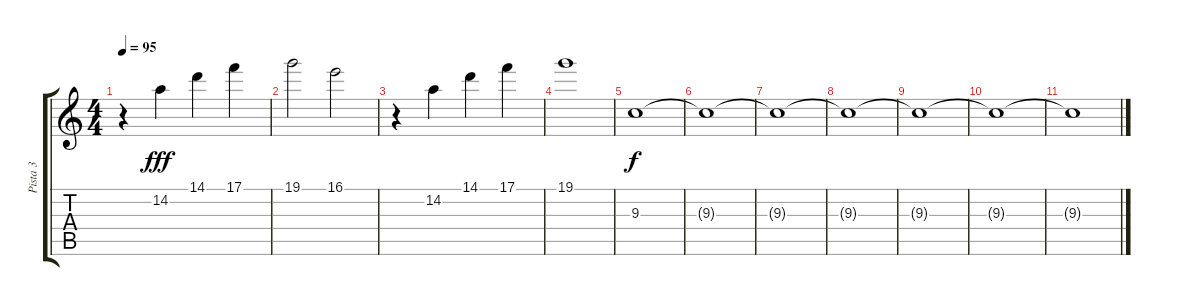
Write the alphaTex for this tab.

\track ("Pista 3" "Pista 3") {instrument overdrivenguitar}
\staff {score tabs}
\tuning (C4 G3 Eb3 Bb2 F2 C2) {hide}
\ts (4 4)
\tempo 95
\clef g2
\ks c
r.4{dy fff} 14.2.4 14.1.4 17.1.4 |
19.1.2 16.1.2 |
r.4{balance 8} 14.2.4 14.1.4 17.1.4 |
19.1.1 |
9.3.1{dy f} |
9.3{t}.1 |
9.3{t}.1 |
9.3{t}.1 |
9.3{t}.1 |
9.3{t}.1 |
9.3{t}.1
